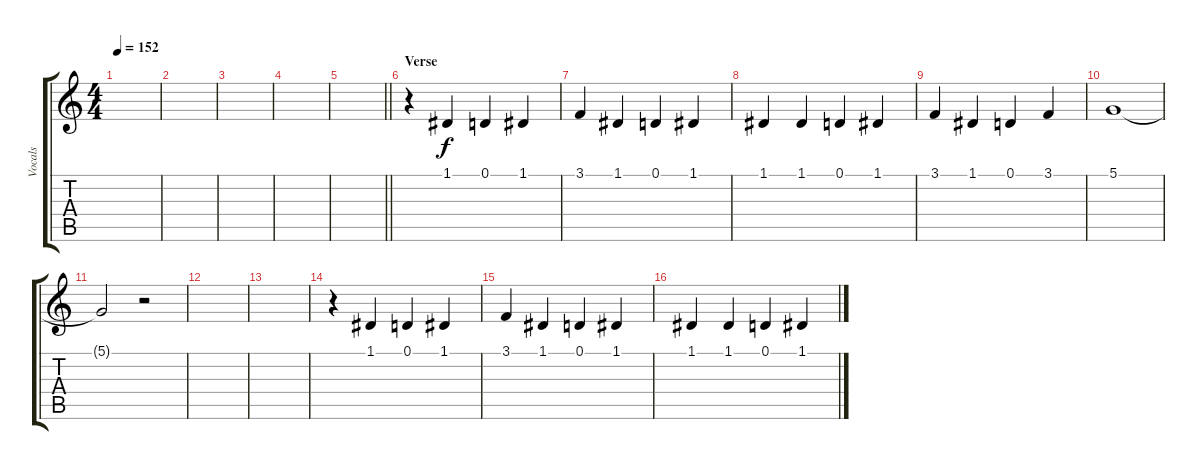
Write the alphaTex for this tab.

\track ("Vocals" "Vocals") {instrument choiraahs}
\staff {score tabs}
\tuning (D4 A3 F3 C3 G2 C2) {hide}
\ts (4 4)
\tempo 152
\clef g2
\ks c
|
|
|
|
\barLineRight lightlight
|
\section ("" "Verse")
r.4 1.1.4 0.1.4 1.1.4 |
3.1.4 1.1.4 0.1.4 1.1.4 |
1.1.4 1.1.4 0.1.4 1.1.4 |
3.1.4 1.1.4 0.1.4 3.1.4 |
5.1.1 |
5.1{t}.2 r.2 |
|
|
r.4 1.1.4 0.1.4 1.1.4 |
3.1.4 1.1.4 0.1.4 1.1.4 |
1.1.4 1.1.4 0.1.4 1.1.4
